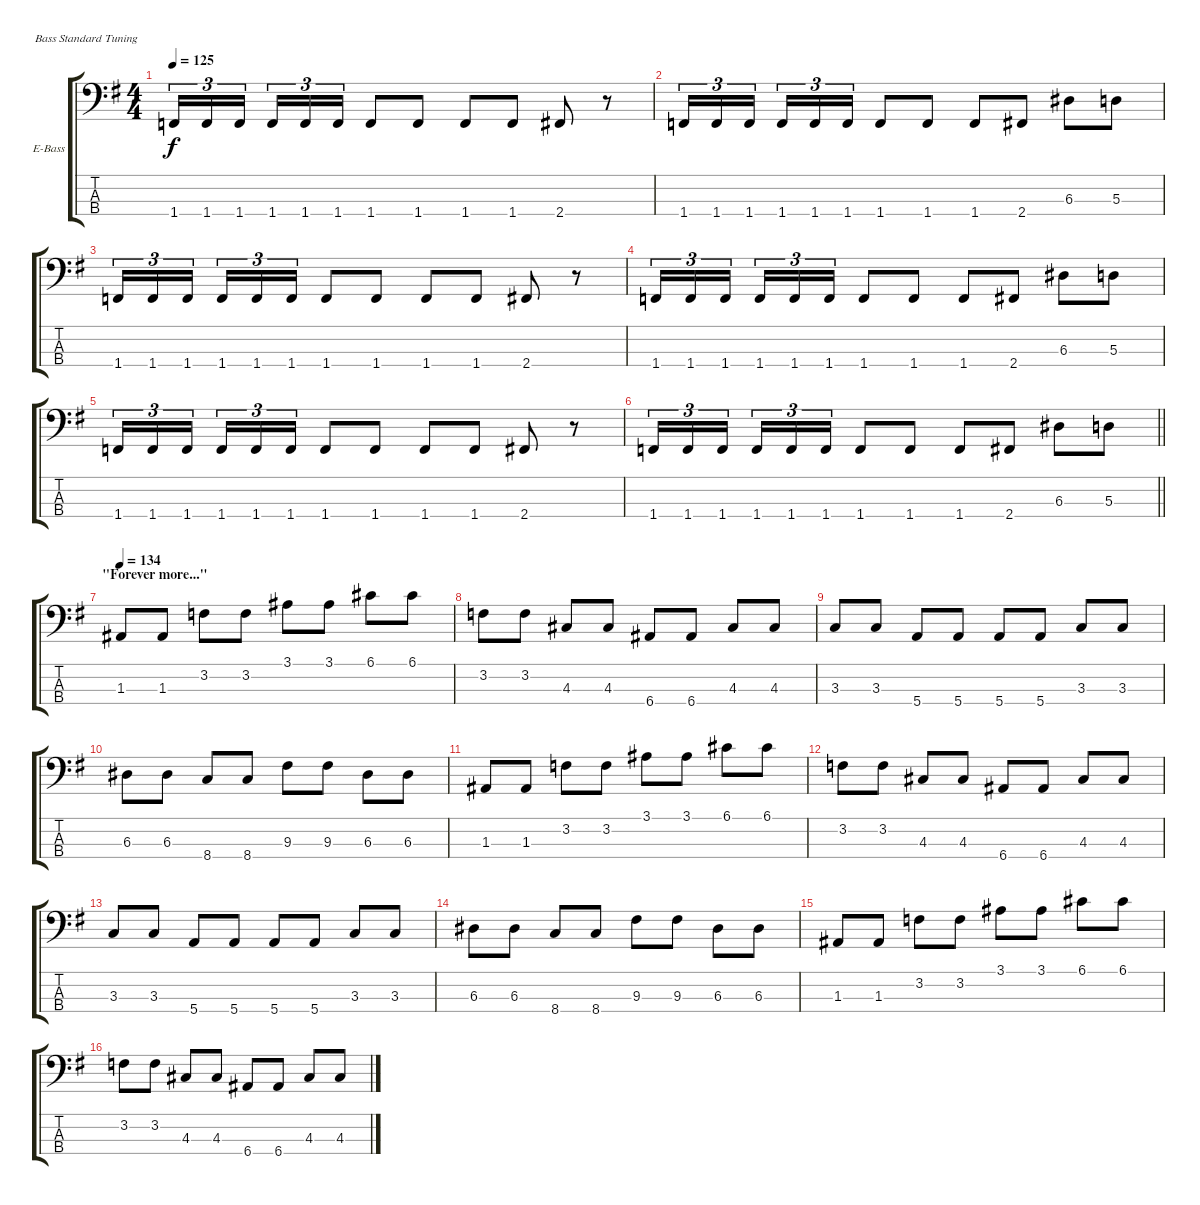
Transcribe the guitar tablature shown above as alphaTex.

\bracketExtendMode groupsimilarinstruments
\firstSystemTrackNameOrientation horizontal
\otherSystemsTrackNameOrientation horizontal
\track ("Bass-guitar - Snowy Shaw" "E-Bass") {instrument electricbasspick}
\staff {score tabs}
\tuning (G2 D2 A1 E1)
\ts (4 4)
\tempo 125
\clef f4
\ks g
1.4.16{tu (3 2) dy f} 1.4.16{tu (3 2)} 1.4.16{tu (3 2)} 1.4.16{tu (3 2)} 1.4.16{tu (3 2)} 1.4.16{tu (3 2)} 1.4.8 1.4.8 1.4.8 1.4.8 2.4.8 r.8 |
1.4.16{tu (3 2)} 1.4.16{tu (3 2)} 1.4.16{tu (3 2)} 1.4.16{tu (3 2)} 1.4.16{tu (3 2)} 1.4.16{tu (3 2)} 1.4.8 1.4.8 1.4.8 2.4.8 6.3.8 5.3.8 |
1.4.16{tu (3 2)} 1.4.16{tu (3 2)} 1.4.16{tu (3 2)} 1.4.16{tu (3 2)} 1.4.16{tu (3 2)} 1.4.16{tu (3 2)} 1.4.8 1.4.8 1.4.8 1.4.8 2.4.8 r.8 |
1.4.16{tu (3 2)} 1.4.16{tu (3 2)} 1.4.16{tu (3 2)} 1.4.16{tu (3 2)} 1.4.16{tu (3 2)} 1.4.16{tu (3 2)} 1.4.8 1.4.8 1.4.8 2.4.8 6.3.8 5.3.8 |
1.4.16{tu (3 2)} 1.4.16{tu (3 2)} 1.4.16{tu (3 2)} 1.4.16{tu (3 2)} 1.4.16{tu (3 2)} 1.4.16{tu (3 2)} 1.4.8 1.4.8 1.4.8 1.4.8 2.4.8 r.8 |
\barLineRight lightlight
1.4.16{tu (3 2)} 1.4.16{tu (3 2)} 1.4.16{tu (3 2)} 1.4.16{tu (3 2)} 1.4.16{tu (3 2)} 1.4.16{tu (3 2)} 1.4.8 1.4.8 1.4.8 2.4.8 6.3.8 5.3.8 |
\section ("" "\"Forever more...\"")
\tempo 134
1.3.8 1.3.8 3.2.8 3.2.8 3.1.8 3.1.8 6.1.8 6.1.8 |
3.2.8 3.2.8 4.3.8 4.3.8 6.4.8 6.4.8 4.3.8 4.3.8 |
3.3.8 3.3.8 5.4.8 5.4.8 5.4.8 5.4.8 3.3.8 3.3.8 |
6.3.8 6.3.8 8.4.8 8.4.8 9.3.8 9.3.8 6.3.8 6.3.8 |
1.3.8 1.3.8 3.2.8 3.2.8 3.1.8 3.1.8 6.1.8 6.1.8 |
3.2.8 3.2.8 4.3.8 4.3.8 6.4.8 6.4.8 4.3.8 4.3.8 |
3.3.8 3.3.8 5.4.8 5.4.8 5.4.8 5.4.8 3.3.8 3.3.8 |
6.3.8 6.3.8 8.4.8 8.4.8 9.3.8 9.3.8 6.3.8 6.3.8 |
1.3.8 1.3.8 3.2.8 3.2.8 3.1.8 3.1.8 6.1.8 6.1.8 |
3.2.8 3.2.8 4.3.8 4.3.8 6.4.8 6.4.8 4.3.8 4.3.8
